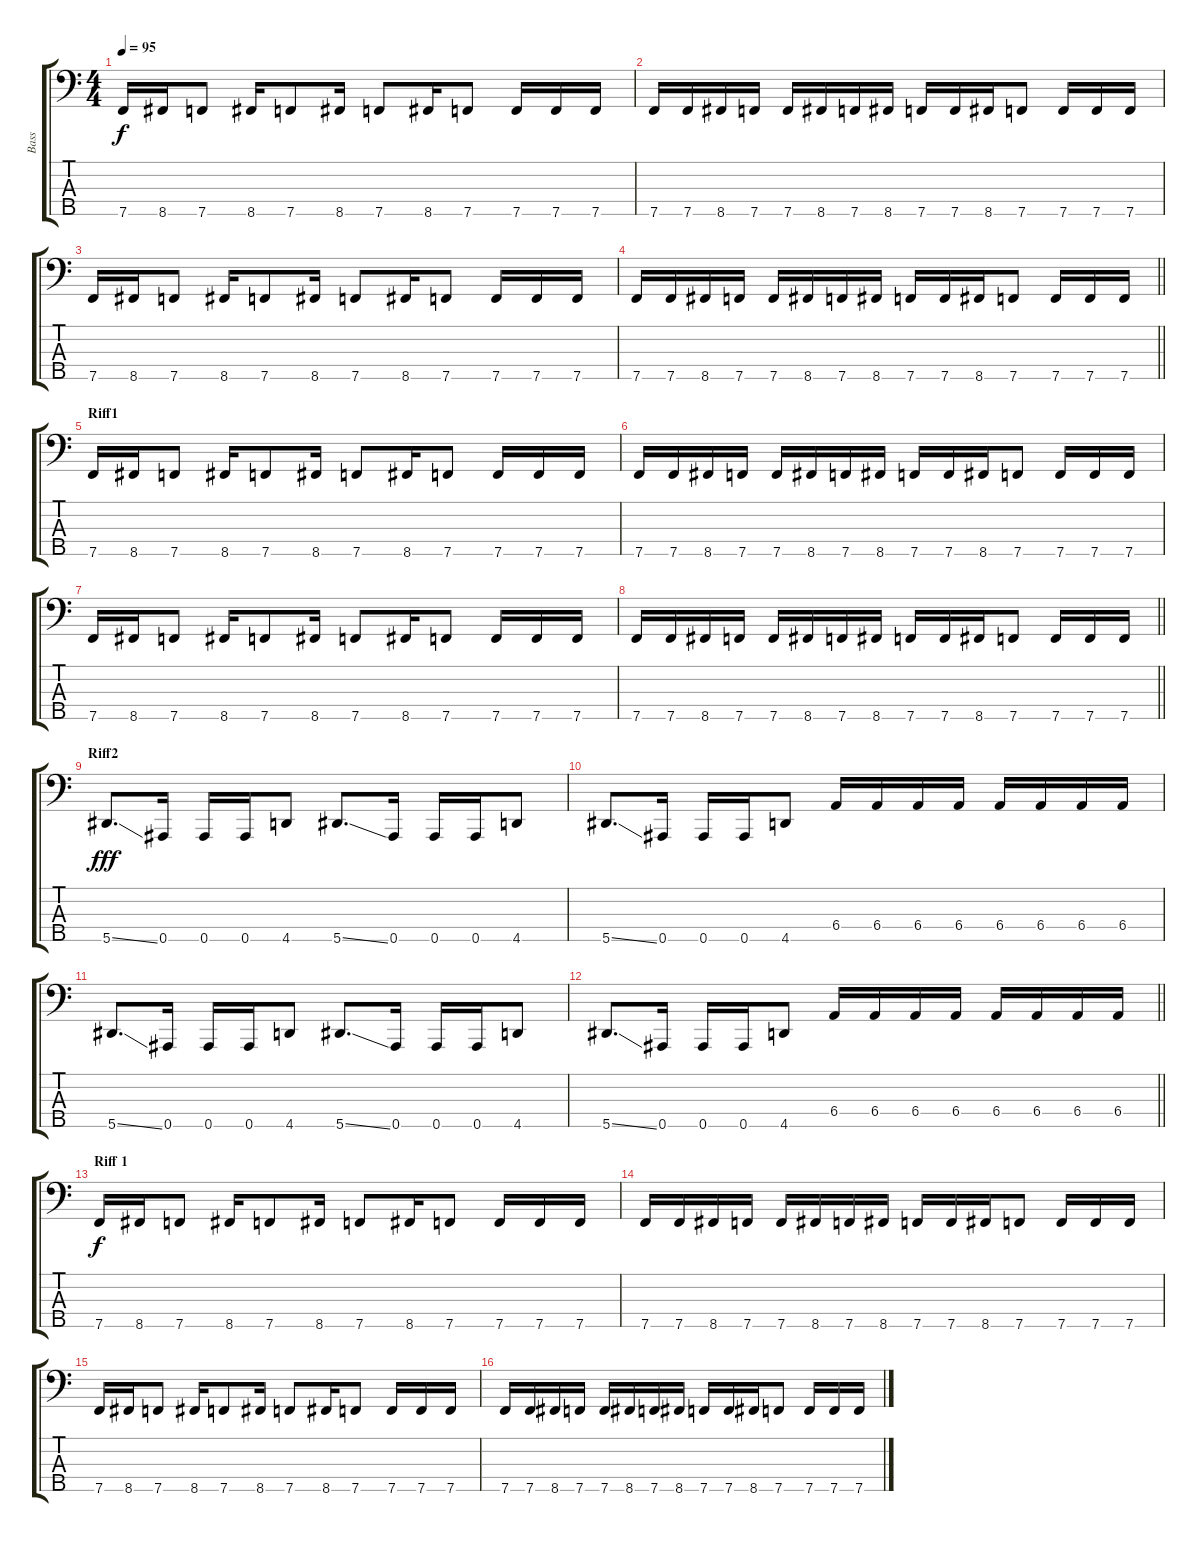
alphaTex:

\track ("Bass" "Bass") {instrument electricbassfinger}
\staff {score tabs}
\tuning (G2 D2 Bb1 Eb1 Bb0) {hide}
\ts (4 4)
\tempo 95
\clef f4
\ks c
7.5.16{dy f} 8.5.16 7.5.8 8.5.16 7.5.8 8.5.16 7.5.8 8.5.16 7.5.8 7.5.16 7.5.16 7.5.16 |
7.5.16 7.5.16 8.5.16 7.5.16 7.5.16 8.5.16 7.5.16 8.5.16 7.5.16 7.5.16 8.5.16 7.5.8 7.5.16 7.5.16 7.5.16 |
7.5.16 8.5.16 7.5.8 8.5.16 7.5.8 8.5.16 7.5.8 8.5.16 7.5.8 7.5.16 7.5.16 7.5.16 |
\barLineRight lightlight
7.5.16 7.5.16 8.5.16 7.5.16 7.5.16 8.5.16 7.5.16 8.5.16 7.5.16 7.5.16 8.5.16 7.5.8 7.5.16 7.5.16 7.5.16 |
\section ("" "Riff1")
7.5.16 8.5.16 7.5.8 8.5.16 7.5.8 8.5.16 7.5.8 8.5.16 7.5.8 7.5.16 7.5.16 7.5.16 |
7.5.16 7.5.16 8.5.16 7.5.16 7.5.16 8.5.16 7.5.16 8.5.16 7.5.16 7.5.16 8.5.16 7.5.8 7.5.16 7.5.16 7.5.16 |
7.5.16 8.5.16 7.5.8 8.5.16 7.5.8 8.5.16 7.5.8 8.5.16 7.5.8 7.5.16 7.5.16 7.5.16 |
\barLineRight lightlight
7.5.16 7.5.16 8.5.16 7.5.16 7.5.16 8.5.16 7.5.16 8.5.16 7.5.16 7.5.16 8.5.16 7.5.8 7.5.16 7.5.16 7.5.16 |
\section ("" "Riff2")
5.5{ss}.8{d dy fff} 0.5.16 0.5.16 0.5.16 4.5.8 5.5{ss}.8{d} 0.5.16 0.5.16 0.5.16 4.5.8 |
5.5{ss}.8{d} 0.5.16 0.5.16 0.5.16 4.5.8 6.4.16 6.4.16 6.4.16 6.4.16 6.4.16 6.4.16 6.4.16 6.4.16 |
5.5{ss}.8{d} 0.5.16 0.5.16 0.5.16 4.5.8 5.5{ss}.8{d} 0.5.16 0.5.16 0.5.16 4.5.8 |
\barLineRight lightlight
5.5{ss}.8{d} 0.5.16 0.5.16 0.5.16 4.5.8 6.4.16 6.4.16 6.4.16 6.4.16 6.4.16 6.4.16 6.4.16 6.4.16 |
\section ("" "Riff 1")
7.5.16{dy f} 8.5.16 7.5.8 8.5.16 7.5.8 8.5.16 7.5.8 8.5.16 7.5.8 7.5.16 7.5.16 7.5.16 |
7.5.16 7.5.16 8.5.16 7.5.16 7.5.16 8.5.16 7.5.16 8.5.16 7.5.16 7.5.16 8.5.16 7.5.8 7.5.16 7.5.16 7.5.16 |
7.5.16 8.5.16 7.5.8 8.5.16 7.5.8 8.5.16 7.5.8 8.5.16 7.5.8 7.5.16 7.5.16 7.5.16 |
7.5.16 7.5.16 8.5.16 7.5.16 7.5.16 8.5.16 7.5.16 8.5.16 7.5.16 7.5.16 8.5.16 7.5.8 7.5.16 7.5.16 7.5.16
